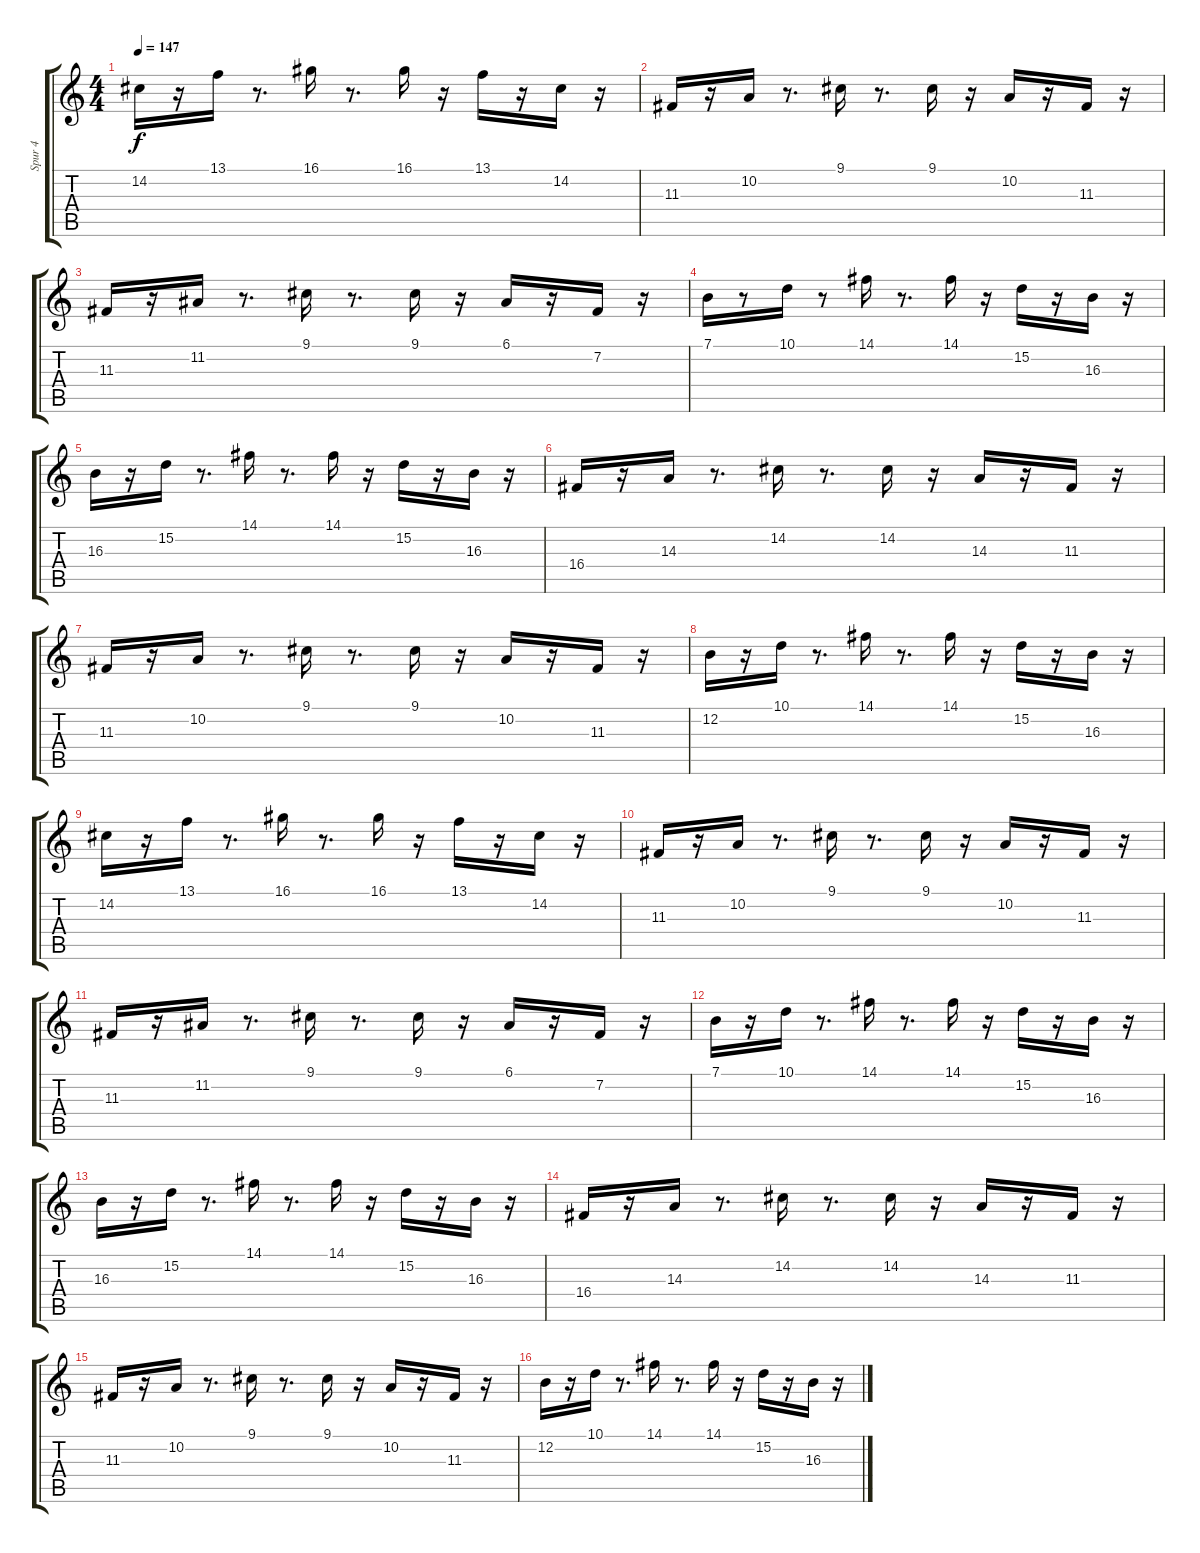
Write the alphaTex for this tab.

\track ("Spur 4" "Spur 4") {instrument lead2sawtooth}
\staff {score tabs}
\tuning (E4 B3 G3 D3 A2 E2) {hide}
\ts (4 4)
\tempo 147
\clef g2
\ks c
14.2.16{dy f} r.16 13.1.16 r.8{d} 16.1.16 r.8{d} 16.1.16 r.16 13.1.16 r.16 14.2.16 r.16 |
11.3.16 r.16 10.2.16 r.8{d} 9.1.16 r.8{d} 9.1.16 r.16 10.2.16 r.16 11.3.16 r.16 |
11.3.16 r.16 11.2.16 r.8{d} 9.1.16 r.8{d} 9.1.16 r.16 6.1.16 r.16 7.2.16 r.16 |
7.1.16 r.8 10.1.16 r.8 14.1.16 r.8{d} 14.1.16 r.16 15.2.16 r.16 16.3.16 r.16 |
16.3.16 r.16 15.2.16 r.8{d} 14.1.16 r.8{d} 14.1.16 r.16 15.2.16 r.16 16.3.16 r.16 |
16.4.16 r.16 14.3.16 r.8{d} 14.2.16 r.8{d} 14.2.16 r.16 14.3.16 r.16 11.3.16 r.16 |
11.3.16 r.16 10.2.16 r.8{d} 9.1.16 r.8{d} 9.1.16 r.16 10.2.16 r.16 11.3.16 r.16 |
12.2.16 r.16 10.1.16 r.8{d} 14.1.16 r.8{d} 14.1.16 r.16 15.2.16 r.16 16.3.16 r.16 |
14.2.16 r.16 13.1.16 r.8{d} 16.1.16 r.8{d} 16.1.16 r.16 13.1.16 r.16 14.2.16 r.16 |
11.3.16 r.16 10.2.16 r.8{d} 9.1.16 r.8{d} 9.1.16 r.16 10.2.16 r.16 11.3.16 r.16 |
11.3.16 r.16 11.2.16 r.8{d} 9.1.16 r.8{d} 9.1.16 r.16 6.1.16 r.16 7.2.16 r.16 |
7.1.16 r.16 10.1.16 r.8{d} 14.1.16 r.8{d} 14.1.16 r.16 15.2.16 r.16 16.3.16 r.16 |
16.3.16 r.16 15.2.16 r.8{d} 14.1.16 r.8{d} 14.1.16 r.16 15.2.16 r.16 16.3.16 r.16 |
16.4.16 r.16 14.3.16 r.8{d} 14.2.16 r.8{d} 14.2.16 r.16 14.3.16 r.16 11.3.16 r.16 |
11.3.16 r.16 10.2.16 r.8{d} 9.1.16 r.8{d} 9.1.16 r.16 10.2.16 r.16 11.3.16 r.16 |
12.2.16 r.16 10.1.16 r.8{d} 14.1.16 r.8{d} 14.1.16 r.16 15.2.16 r.16 16.3.16 r.16
